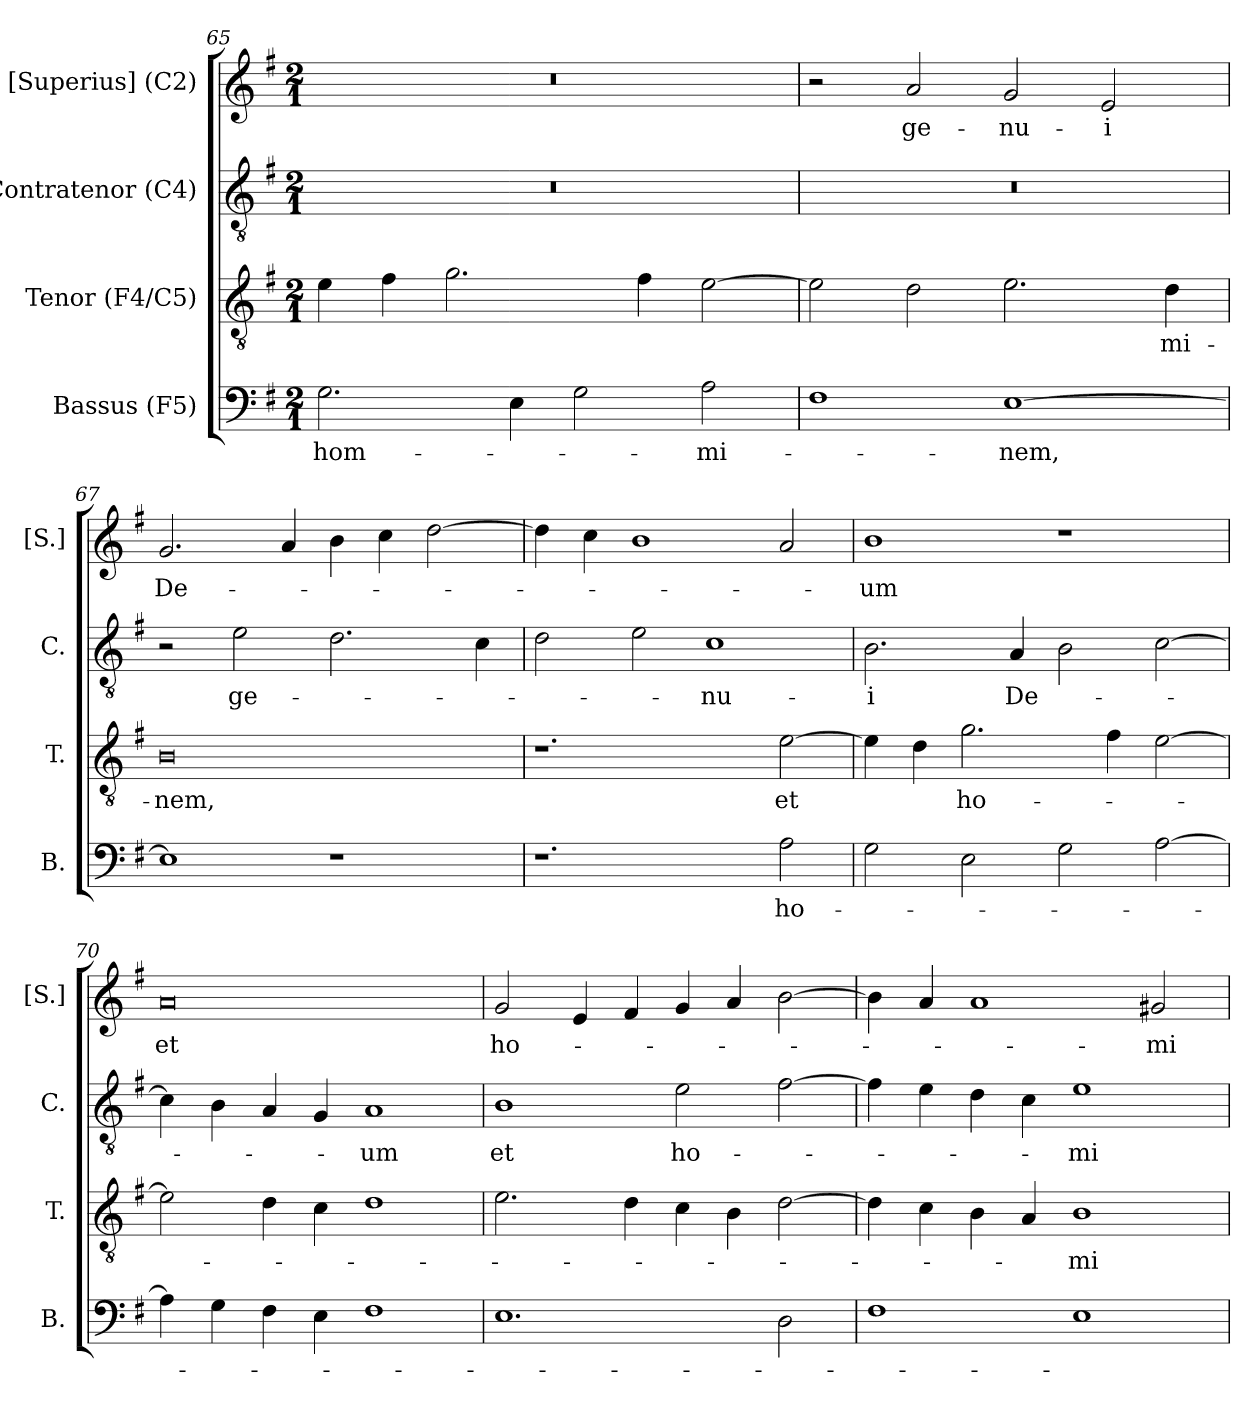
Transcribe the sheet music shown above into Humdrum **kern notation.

**kern	**text	**kern	**text	**kern	**text	**kern	**text
*part4	*part4	*part3	*part3	*part2	*part2	*part1	*part1
*staff4	*staff4	*staff3	*staff3	*staff2	*staff2	*staff1	*staff1
*I"Bassus (F5)	*	*I"Tenor (F4/C5)	*	*I"Contratenor (C4)	*	*I"[Superius] (C2)	*
*I'B.	*	*I'T.	*	*I'C.	*	*I'[S.]	*
*clefF4	*	*clefGv2	*	*clefGv2	*	*clefG2	*
*	*	*ITrd7c12	*	*ITrd7c12	*	*	*
*k[f#]	*	*k[f#]	*	*k[f#]	*	*k[f#]	*
*G:	*	*G:	*	*G:	*	*G:	*
*M2/1	*	*M2/1	*	*M2/1	*	*M2/1	*
=65	=65	=65	=65	=65	=65	=65	=65
!	!LO:LY:b:color=#000000	!	!	!LO:N:vis=1	!	!LO:N:vis=1	!
2.Gi\	hom-	4Ei\	.	0r	.	0r	.
.	.	4F#i\	.	.	.	.	.
.	.	2.Gi\	.	.	.	.	.
4Ei\	.	.	.	.	.	.	.
2Gi\	.	.	.	.	.	.	.
.	.	4F#i\	.	.	.	.	.
!	!LO:LY:b:color=#000000	!	!	!	!	!	!
2Ai\	-mi-	[2Ei\	.	.	.	.	.
!!LO:PB:g=z
=66	=66	=66	=66	=66	=66	=66	=66
!	!	!	!	!LO:N:vis=1	!	!	!
1F#i	.	2Ei\]	.	0r	.	2r	.
!	!	!	!	!	!	!	!LO:LY:b:color=#000000
.	.	2Di\	.	.	.	2ai/	ge-
!	!LO:LY:b:color=#000000	!	!	!	!	!	!
!	!	!	!	!	!	!	!LO:LY:b:color=#000000
[1Ei	-nem,	2.Ei\	.	.	.	2gi/	-nu-
!	!	!	!	!	!	!	!LO:LY:b:color=#000000
.	.	.	.	.	.	2ei/	-i
!	!	!	!LO:LY:b:color=#000000	!	!	!	!
.	.	4Di\	-mi-	.	.	.	.
=67	=67	=67	=67	=67	=67	=67	=67
!	!	!	!LO:LY:b:color=#000000	!	!	!	!
!	!	!	!	!	!	!	!LO:LY:b:color=#000000
1Ei]	.	0BBi	-nem,	2r	.	2.gi/	De-
!	!	!	!	!	!LO:LY:b:color=#000000	!	!
.	.	.	.	2Ei\	ge-	.	.
.	.	.	.	.	.	4ai/	.
1r	.	.	.	2.Di\	.	4bi\	.
.	.	.	.	.	.	4cci\	.
.	.	.	.	.	.	[2ddi\	.
.	.	.	.	4Ci\	.	.	.
=68	=68	=68	=68	=68	=68	=68	=68
1.r	.	1.r	.	2Di\	.	4ddi\]	.
.	.	.	.	.	.	4cci\	.
.	.	.	.	2Ei\	.	1bi	.
!	!	!	!	!	!LO:LY:b:color=#000000	!	!
.	.	.	.	1Ci	-nu-	.	.
!	!LO:LY:b:color=#000000	!	!	!	!	!	!
!	!	!	!LO:LY:b:color=#000000	!	!	!	!
2Ai\	ho-	[2Ei\	et	.	.	2ai/	.
=69	=69	=69	=69	=69	=69	=69	=69
!	!	!	!	!	!LO:LY:b:color=#000000	!	!
!	!	!	!	!	!	!	!LO:LY:b:color=#000000
2Gi\	.	4Ei\]	.	2.BBi\	-i	1bi	-um
.	.	4Di\	.	.	.	.	.
!	!	!	!LO:LY:b:color=#000000	!	!	!	!
2Ei\	.	2.Gi\	ho-	.	.	.	.
!	!	!	!	!	!LO:LY:b:color=#000000	!	!
.	.	.	.	4AAi/	De-	.	.
2Gi\	.	.	.	2BBi\	.	1r	.
.	.	4F#i\	.	.	.	.	.
[2Ai\	.	[2Ei\	.	[2Ci\	.	.	.
!!LO:LB:g=z
=70	=70	=70	=70	=70	=70	=70	=70
!	!	!	!	!	!	!	!LO:LY:b:color=#000000
4Ai\]	.	2Ei\]	.	4Ci\]	.	0ai	et
4Gi\	.	.	.	4BBi\	.	.	.
4F#i\	.	4Di\	.	4AAi/	.	.	.
4Ei\	.	4Ci\	.	4GGi/	.	.	.
!	!	!	!	!	!LO:LY:b:color=#000000	!	!
1F#i	.	1Di	.	1AAi	-um	.	.
=71	=71	=71	=71	=71	=71	=71	=71
!	!	!	!	!	!LO:LY:b:color=#000000	!	!
!	!	!	!	!	!	!	!LO:LY:b:color=#000000
1.Ei	.	2.Ei\	.	1BBi	et	2gi/	ho-
.	.	.	.	.	.	4ei/	.
.	.	4Di\	.	.	.	4f#i/	.
!	!	!	!	!	!LO:LY:b:color=#000000	!	!
.	.	4Ci\	.	2Ei\	ho-	4gi/	.
.	.	4BBi\	.	.	.	4ai/	.
2Di\	.	[2Di\	.	[2F#i\	.	[2bi\	.
=72	=72	=72	=72	=72	=72	=72	=72
1F#i	.	4Di\]	.	4F#i\]	.	4bi\]	.
.	.	4Ci\	.	4Ei\	.	4ai/	.
.	.	4BBi\	.	4Di\	.	1ai	.
.	.	4AAi/	.	4Ci\	.	.	.
!	!	!	!LO:LY:b:color=#000000	!	!	!	!
!	!	!	!	!	!LO:LY:b:color=#000000	!	!
1Ei	.	1BBi	-mi-	1Ei	-mi-	.	.
!	!	!	!	!	!	!	!LO:LY:b:color=#000000
.	.	.	.	.	.	2g#i/	-mi-
=	=	=	=	=	=	=	=
*-	*-	*-	*-	*-	*-	*-	*-
